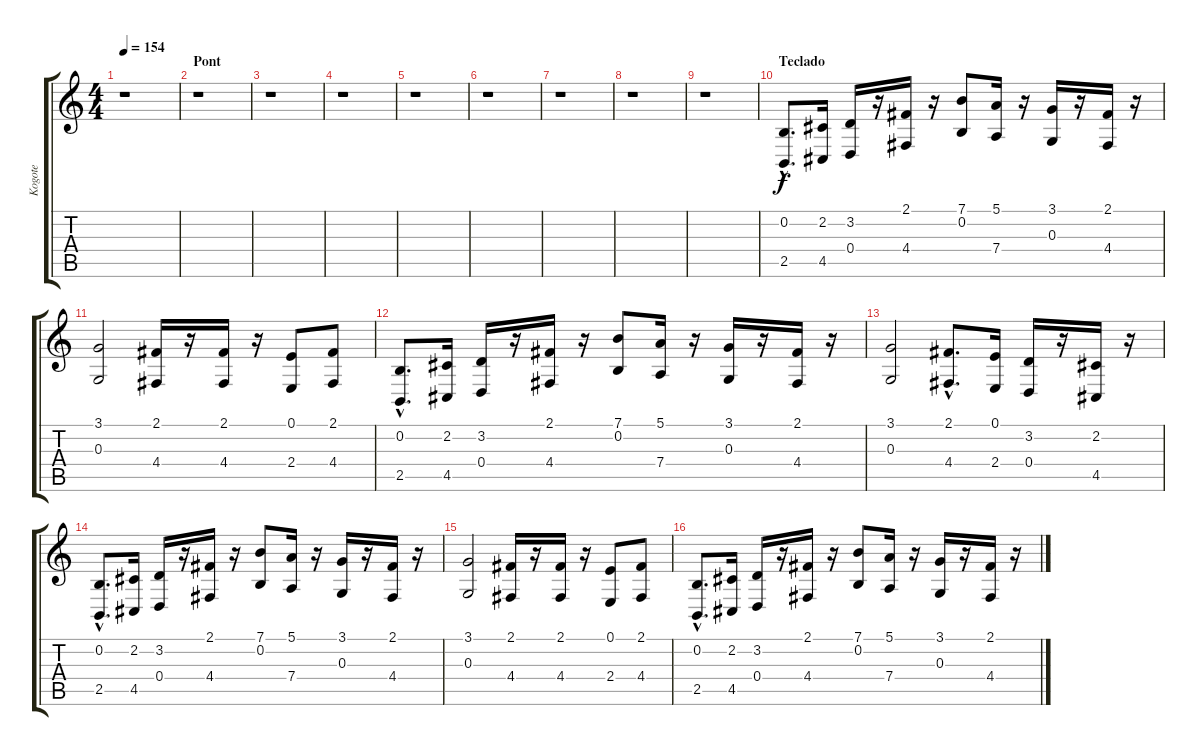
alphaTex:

\track ("Kogote" "Kogote") {instrument brasssection}
\staff {score tabs}
\tuning (E4 B3 G3 D3 A2 E2) {hide}
\ts (4 4)
\tempo 154
\clef g2
\ks c
r.1{dy ff} |
\section ("" "Pont")
r.1 |
r.1 |
r.1 |
r.1 |
r.1 |
r.1 |
r.1 |
r.1 |
\section ("" "Teclado")
(0.2{hac} 2.5{hac}).8{d dy f} (2.2 4.5).16 (3.2 0.4).16 r.16 (2.1 4.4).16 r.16 (7.1 0.2).8 (5.1 7.4).16 r.16 (3.1 0.3).16 r.16 (2.1 4.4).16 r.16 |
(3.1 0.3).2 (2.1 4.4).16 r.16 (2.1 4.4).16 r.16 (0.1 2.4).8 (2.1 4.4).8 |
(0.2{hac} 2.5{hac}).8{d} (2.2 4.5).16 (3.2 0.4).16 r.16 (2.1 4.4).16 r.16 (7.1 0.2).8 (5.1 7.4).16 r.16 (3.1 0.3).16 r.16 (2.1 4.4).16 r.16 |
(3.1 0.3).2 (2.1{hac} 4.4{hac}).8{d} (0.1 2.4).16 (3.2 0.4).16 r.16 (2.2 4.5).16 r.16 |
(0.2{hac} 2.5{hac}).8{d} (2.2 4.5).16 (3.2 0.4).16 r.16 (2.1 4.4).16 r.16 (7.1 0.2).8 (5.1 7.4).16 r.16 (3.1 0.3).16 r.16 (2.1 4.4).16 r.16 |
(3.1 0.3).2 (2.1 4.4).16 r.16 (2.1 4.4).16 r.16 (0.1 2.4).8 (2.1 4.4).8 |
(0.2{hac} 2.5{hac}).8{d} (2.2 4.5).16 (3.2 0.4).16 r.16 (2.1 4.4).16 r.16 (7.1 0.2).8 (5.1 7.4).16 r.16 (3.1 0.3).16 r.16 (2.1 4.4).16 r.16
